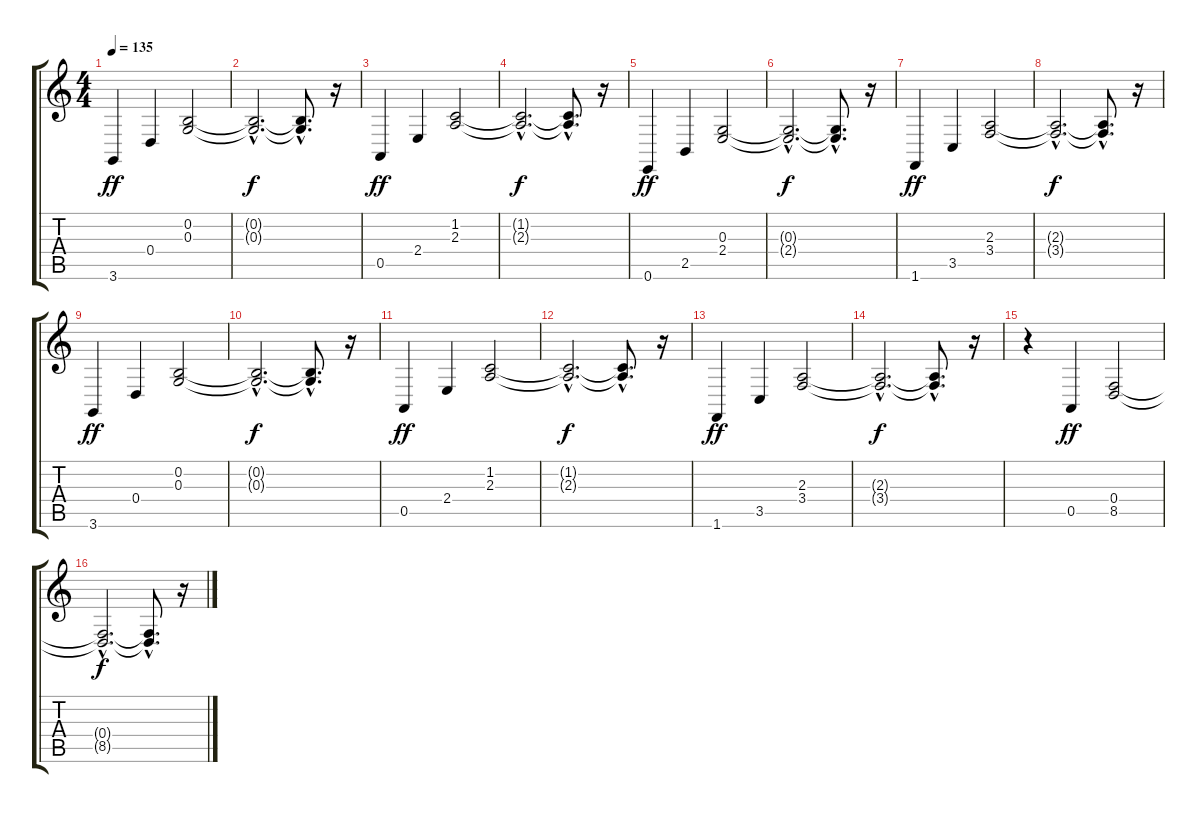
\track "" {instrument stringensemble2}
\staff {score tabs}
\tuning (E4 B3 G3 D3 A2 E2) {hide}
\ts (4 4)
\tempo 135
\clef g2
\ks c
3.6.4{dy ff} 0.4.4 (0.2 0.3).2 |
(0.2{hac t} 0.3{hac t}).2{d dy f} (0.2{hac t} 0.3{hac t}).8{d} r.16 |
0.5.4{dy ff} 2.4.4 (1.2 2.3).2 |
(1.2{hac t} 2.3{hac t}).2{d dy f} (1.2{hac t} 2.3{hac t}).8{d} r.16 |
0.6.4{dy ff} 2.5.4 (0.3 2.4).2 |
(0.3{hac t} 2.4{hac t}).2{d dy f} (0.3{hac t} 2.4{hac t}).8{d} r.16 |
1.6.4{dy ff} 3.5.4 (2.3 3.4).2 |
(2.3{hac t} 3.4{hac t}).2{d dy f} (2.3{hac t} 3.4{hac t}).8{d} r.16 |
3.6.4{dy ff} 0.4.4 (0.2 0.3).2 |
(0.2{hac t} 0.3{hac t}).2{d dy f} (0.2{hac t} 0.3{hac t}).8{d} r.16 |
0.5.4{dy ff} 2.4.4 (1.2 2.3).2 |
(1.2{hac t} 2.3{hac t}).2{d dy f} (1.2{hac t} 2.3{hac t}).8{d} r.16 |
1.6.4{dy ff} 3.5.4 (2.3 3.4).2 |
(2.3{hac t} 3.4{hac t}).2{d dy f} (2.3{hac t} 3.4{hac t}).8{d} r.16 |
r.4 0.5.4{dy ff} (0.4 8.5).2 |
(0.4{hac t} 8.5{hac t}).2{d dy f} (0.4{hac t} 8.5{hac t}).8{d} r.16
